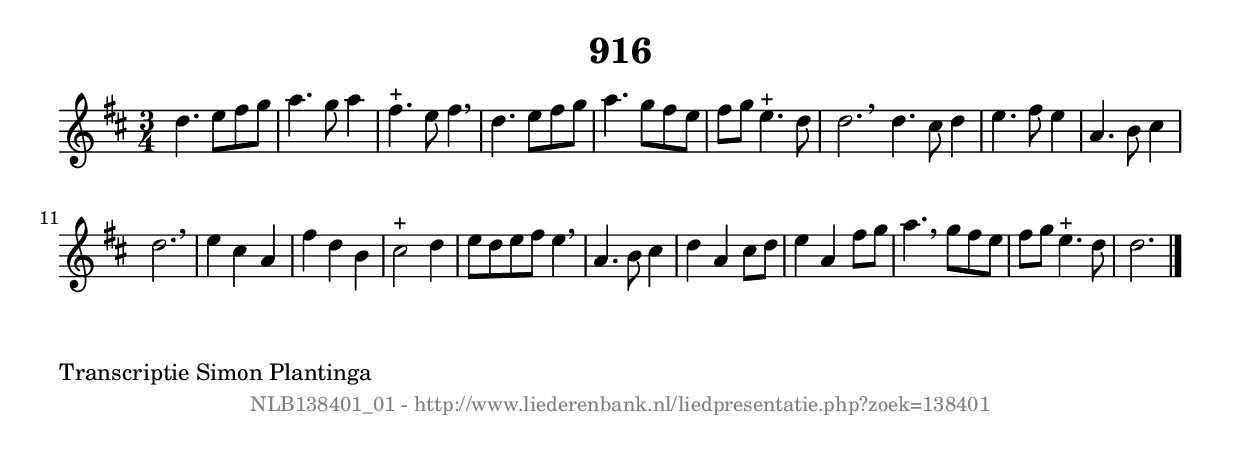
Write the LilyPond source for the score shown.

%
% produced by wce2krn 1.64 (7 June 2014)
%
\version"2.16"
#(append! paper-alist '(("long" . (cons (* 210 mm) (* 2000 mm)))))
#(set-default-paper-size "long")
sb = {\breathe}
mBreak = {\breathe }
bBreak = {\breathe }
x = {\once\override NoteHead #'style = #'cross }
gl=\glissando
itime={\override Staff.TimeSignature #'stencil = ##f }
ficta = {\once\set suggestAccidentals = ##t}
fine = {\once\override Score.RehearsalMark #'self-alignment-X = #1 \mark \markup {\italic{Fine}}}
dc = {\once\override Score.RehearsalMark #'self-alignment-X = #1 \mark \markup {\italic{D.C.}}}
dcf = {\once\override Score.RehearsalMark #'self-alignment-X = #1 \mark \markup {\italic{D.C. al Fine}}}
dcc = {\once\override Score.RehearsalMark #'self-alignment-X = #1 \mark \markup {\italic{D.C. al Coda}}}
ds = {\once\override Score.RehearsalMark #'self-alignment-X = #1 \mark \markup {\italic{D.S.}}}
dsf = {\once\override Score.RehearsalMark #'self-alignment-X = #1 \mark \markup {\italic{D.S. al Fine}}}
dsc = {\once\override Score.RehearsalMark #'self-alignment-X = #1 \mark \markup {\italic{D.S. al Coda}}}
pv = {\set Score.repeatCommands = #'((volta "1"))}
sv = {\set Score.repeatCommands = #'((volta "2"))}
tv = {\set Score.repeatCommands = #'((volta "3"))}
qv = {\set Score.repeatCommands = #'((volta "4"))}
xv = {\set Score.repeatCommands = #'((volta #f))}
\header{ tagline = ""
title = "916"
}
\score {{
\key d \major
\relative g'
{
\set melismaBusyProperties = #'()
\time 3/4
\tempo 4=120
\override Score.MetronomeMark #'transparent = ##t
\override Score.RehearsalMark #'break-visibility = #(vector #t #t #f)
d'4. e8 fis8 g8 | a4. g8 a4 | fis4.^"+" e8 fis4 \sb | d4. e8 fis8 g8 | a4. g8 fis8 e8 | fis8 g8 e4.^"+" d8 | d2. \bar ":|:" \bBreak
d4. cis8 d4 | e4. fis8 e4 | a,4. b8 cis4 | d2. \sb | e4 cis4 a4 | fis'4 d4 b4 | cis2^"+" d4 | e8 d8 e8 fis8 e4 | \mBreak \bar "|"
a,4. b8 cis4 | d4 a4 cis8 d8 | e4 a,4 fis'8 g8 | a4. \sb g8 fis8 e8 | fis8 g8 e4.^"+" d8 | d2. \bar "|."
 }}
 \midi { }
 \layout {
            indent = 0.0\cm
}
}
\markup { \wordwrap-string #" 
Transcriptie Simon Plantinga
"}
\markup { \vspace #0 } \markup { \with-color #grey \fill-line { \center-column { \smaller "NLB138401_01 - http://www.liederenbank.nl/liedpresentatie.php?zoek=138401" } } }
